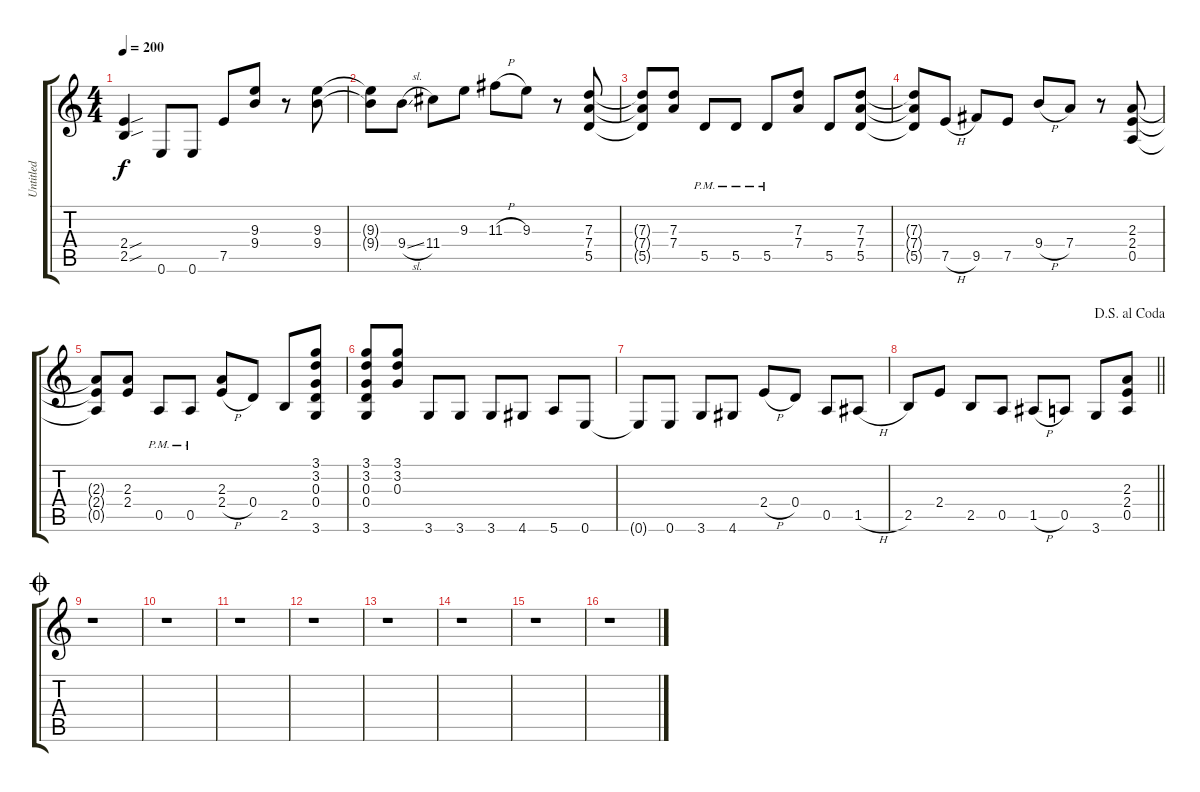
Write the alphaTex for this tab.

\track ("Untitled" "Untitled") {instrument distortionguitar}
\staff {score tabs}
\tuning (E4 B3 G3 D3 A2 E2) {hide}
\ts (4 4)
\tempo 200
\clef g2
\ks c
(2.4{sou t} 2.5{sou t}).4{dy f} 0.6.8 0.6.8 7.5.8 (9.3 9.4).8 r.8 (9.3 9.4).8 |
(9.3{t} 9.4{t}).8 9.4{sl}.8 11.4.8 9.3.8 11.3{h}.8 9.3.8 r.8 (7.3 7.4 5.5).8 |
(7.3{t} 7.4{t} 5.5{t}).8 (7.3 7.4).8 5.5{pm}.8 5.5{pm}.8 5.5{pm}.8 (7.3 7.4).8 5.5.8 (7.3 7.4 5.5).8 |
(7.3{t} 7.4{t} 5.5{t}).8 7.5{h}.8 9.5.8 7.5.8 9.4{h}.8 7.4.8 r.8 (2.3 2.4 0.5).8 |
(2.3{t} 2.4{t} 0.5{t}).8 (2.3 2.4).8 0.5{pm}.8 0.5{pm}.8 (2.3 2.4{h}).8 0.4.8 2.5.8 (3.1 3.2 0.3 0.4 3.6).8 |
(3.1 3.2 0.3 0.4 3.6).8 (3.1 3.2 0.3).8 3.6.8 3.6.8 3.6.8 4.6.8 5.6.8 0.6.8 |
0.6{t}.8 0.6.8 3.6.8 4.6.8 2.4{h}.8 0.4.8 0.5.8 1.5{h}.8 |
\jump dalsegnoalcoda
\barLineRight lightlight
2.5.8 2.4.8 2.5.8 0.5.8 1.5{h}.8 0.5.8 3.6.8 (2.3 2.4 0.5).8 |
\jump coda
r.1 |
r.1 |
r.1 |
r.1 |
r.1 |
r.1 |
r.1 |
r.1
